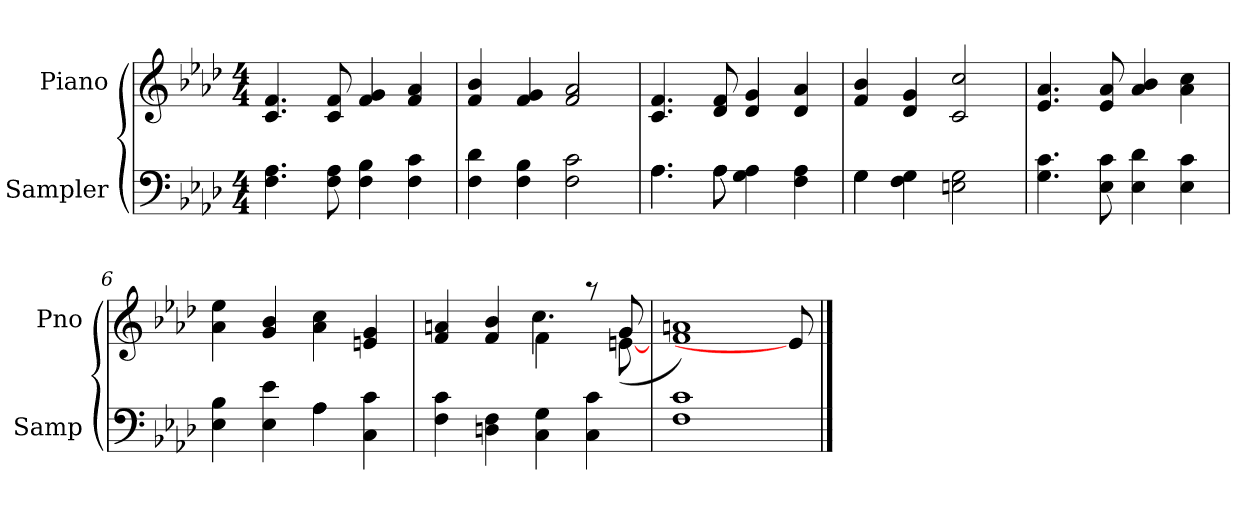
**kern	**kern
*part2	*part1
*staff2	*staff1
*I"Sampler	*I"Piano
*I'Samp	*I'Pno
*clefF4	*clefG2
*k[b-e-a-d-]	*k[b-e-a-d-]
*A-:	*A-:
*M4/4	*M4/4
=1	=1
4.F 4.A-	4.c 4.f
8F 8A-	8c 8f
4F 4B-	4f 4g
4F 4c	4f 4a-
=2	=2
4F 4d-	4f 4b-
4F 4B-	4f 4g
2F 2c	2f 2a-
=3	=3
*^	*
4.A-\	4.A-	4.c 4.f
8A-\	8A-	8d- 8f
4G 4A-	2ryy	4d- 4g
4F 4A-	.	4d- 4a-
=4	=4	=4
4G\	4G	4f 4b-
4F 4G	2.ryy	4d- 4g
2En 2G	.	2c 2cc
*v	*v	*
=5	=5
4.G 4.c	4.e- 4.a-
8E- 8c	8e- 8a-
4E- 4d-	4a- 4b-
4E- 4c	4a- 4cc
=6	=6
*^	*
4E- 4B-	2ryy	4a- 4ee-
4E- 4e-	.	4g 4b-
4A-\	4A-	4a- 4cc
4C 4c	4ryy	4en 4g
*v	*v	*
=7	=7
*	*^
4F 4c	4f 4an	2ryy
4Dn 4F	4f 4b-	.
4C 4G	4f\	4.cc
4C 4c	8r	.
.	8g/	([8en
*	*v	*v
=8	=8
1F 1c	1f 1an)
8ryy	8e]
==	==
*-	*-
